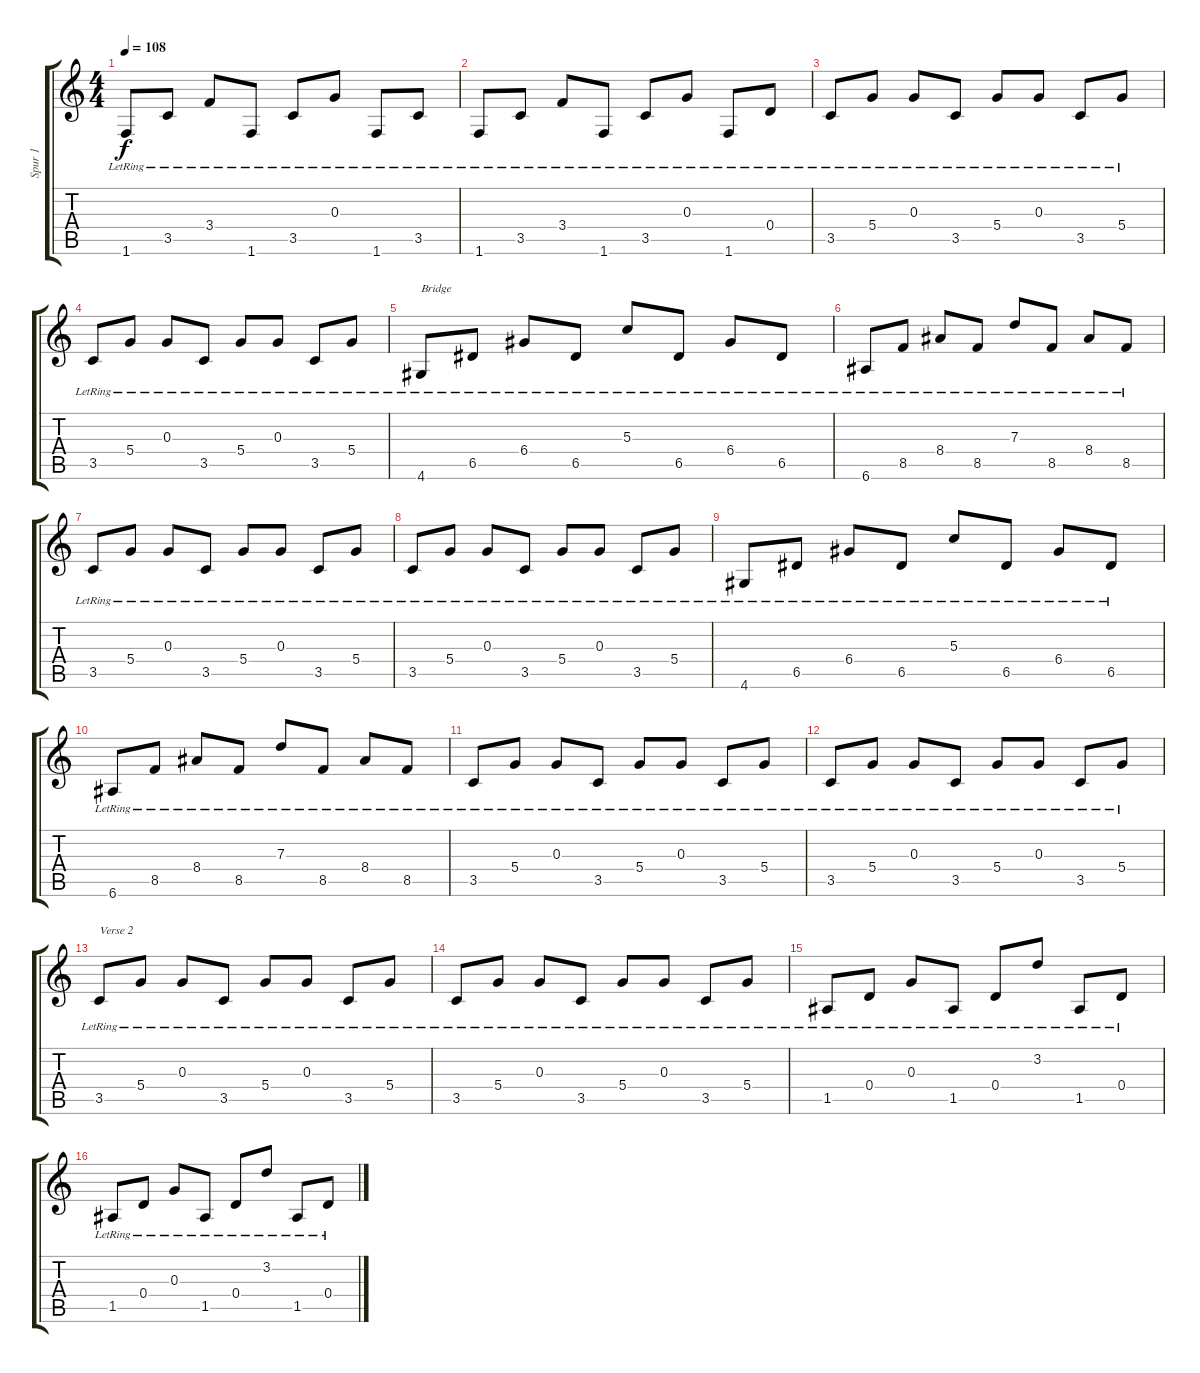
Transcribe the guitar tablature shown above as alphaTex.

\track ("Spur 1" "Spur 1") {instrument electricguitarclean}
\staff {score tabs}
\tuning (E4 B3 G3 D3 A2 E2) {hide}
\ts (4 4)
\tempo 108
\clef g2
\ks c
1.6{lr}.8{dy f} 3.5{lr}.8 3.4{lr}.8 1.6{lr}.8 3.5{lr}.8 0.3{lr}.8 1.6{lr}.8 3.5{lr}.8 |
1.6{lr}.8 3.5{lr}.8 3.4{lr}.8 1.6{lr}.8 3.5{lr}.8 0.3{lr}.8 1.6{lr}.8 0.4{lr}.8 |
3.5{lr}.8 5.4{lr}.8 0.3{lr}.8 3.5{lr}.8 5.4{lr}.8 0.3{lr}.8 3.5{lr}.8 5.4{lr}.8 |
3.5{lr}.8 5.4{lr}.8 0.3{lr}.8 3.5{lr}.8 5.4{lr}.8 0.3{lr}.8 3.5{lr}.8 5.4{lr}.8 |
4.6{lr}.8{txt "Bridge"} 6.5{lr}.8 6.4{lr}.8 6.5{lr}.8 5.3{lr}.8 6.5{lr}.8 6.4{lr}.8 6.5{lr}.8 |
6.6{lr}.8 8.5{lr}.8 8.4{lr}.8 8.5{lr}.8 7.3{lr}.8 8.5{lr}.8 8.4{lr}.8 8.5{lr}.8 |
3.5{lr}.8 5.4{lr}.8 0.3{lr}.8 3.5{lr}.8 5.4{lr}.8 0.3{lr}.8 3.5{lr}.8 5.4{lr}.8 |
3.5{lr}.8 5.4{lr}.8 0.3{lr}.8 3.5{lr}.8 5.4{lr}.8 0.3{lr}.8 3.5{lr}.8 5.4{lr}.8 |
4.6{lr}.8 6.5{lr}.8 6.4{lr}.8 6.5{lr}.8 5.3{lr}.8 6.5{lr}.8 6.4{lr}.8 6.5{lr}.8 |
6.6{lr}.8 8.5{lr}.8 8.4{lr}.8 8.5{lr}.8 7.3{lr}.8 8.5{lr}.8 8.4{lr}.8 8.5{lr}.8 |
3.5{lr}.8 5.4{lr}.8 0.3{lr}.8 3.5{lr}.8 5.4{lr}.8 0.3{lr}.8 3.5{lr}.8 5.4{lr}.8 |
3.5{lr}.8 5.4{lr}.8 0.3{lr}.8 3.5{lr}.8 5.4{lr}.8 0.3{lr}.8 3.5{lr}.8 5.4{lr}.8 |
3.5{lr}.8{txt "Verse 2"} 5.4{lr}.8 0.3{lr}.8 3.5{lr}.8 5.4{lr}.8 0.3{lr}.8 3.5{lr}.8 5.4{lr}.8 |
3.5{lr}.8 5.4{lr}.8 0.3{lr}.8 3.5{lr}.8 5.4{lr}.8 0.3{lr}.8 3.5{lr}.8 5.4{lr}.8 |
1.5{lr}.8 0.4{lr}.8 0.3{lr}.8 1.5{lr}.8 0.4{lr}.8 3.2{lr}.8 1.5{lr}.8 0.4{lr}.8 |
1.5{lr}.8 0.4{lr}.8 0.3{lr}.8 1.5{lr}.8 0.4{lr}.8 3.2{lr}.8 1.5{lr}.8 0.4{lr}.8
